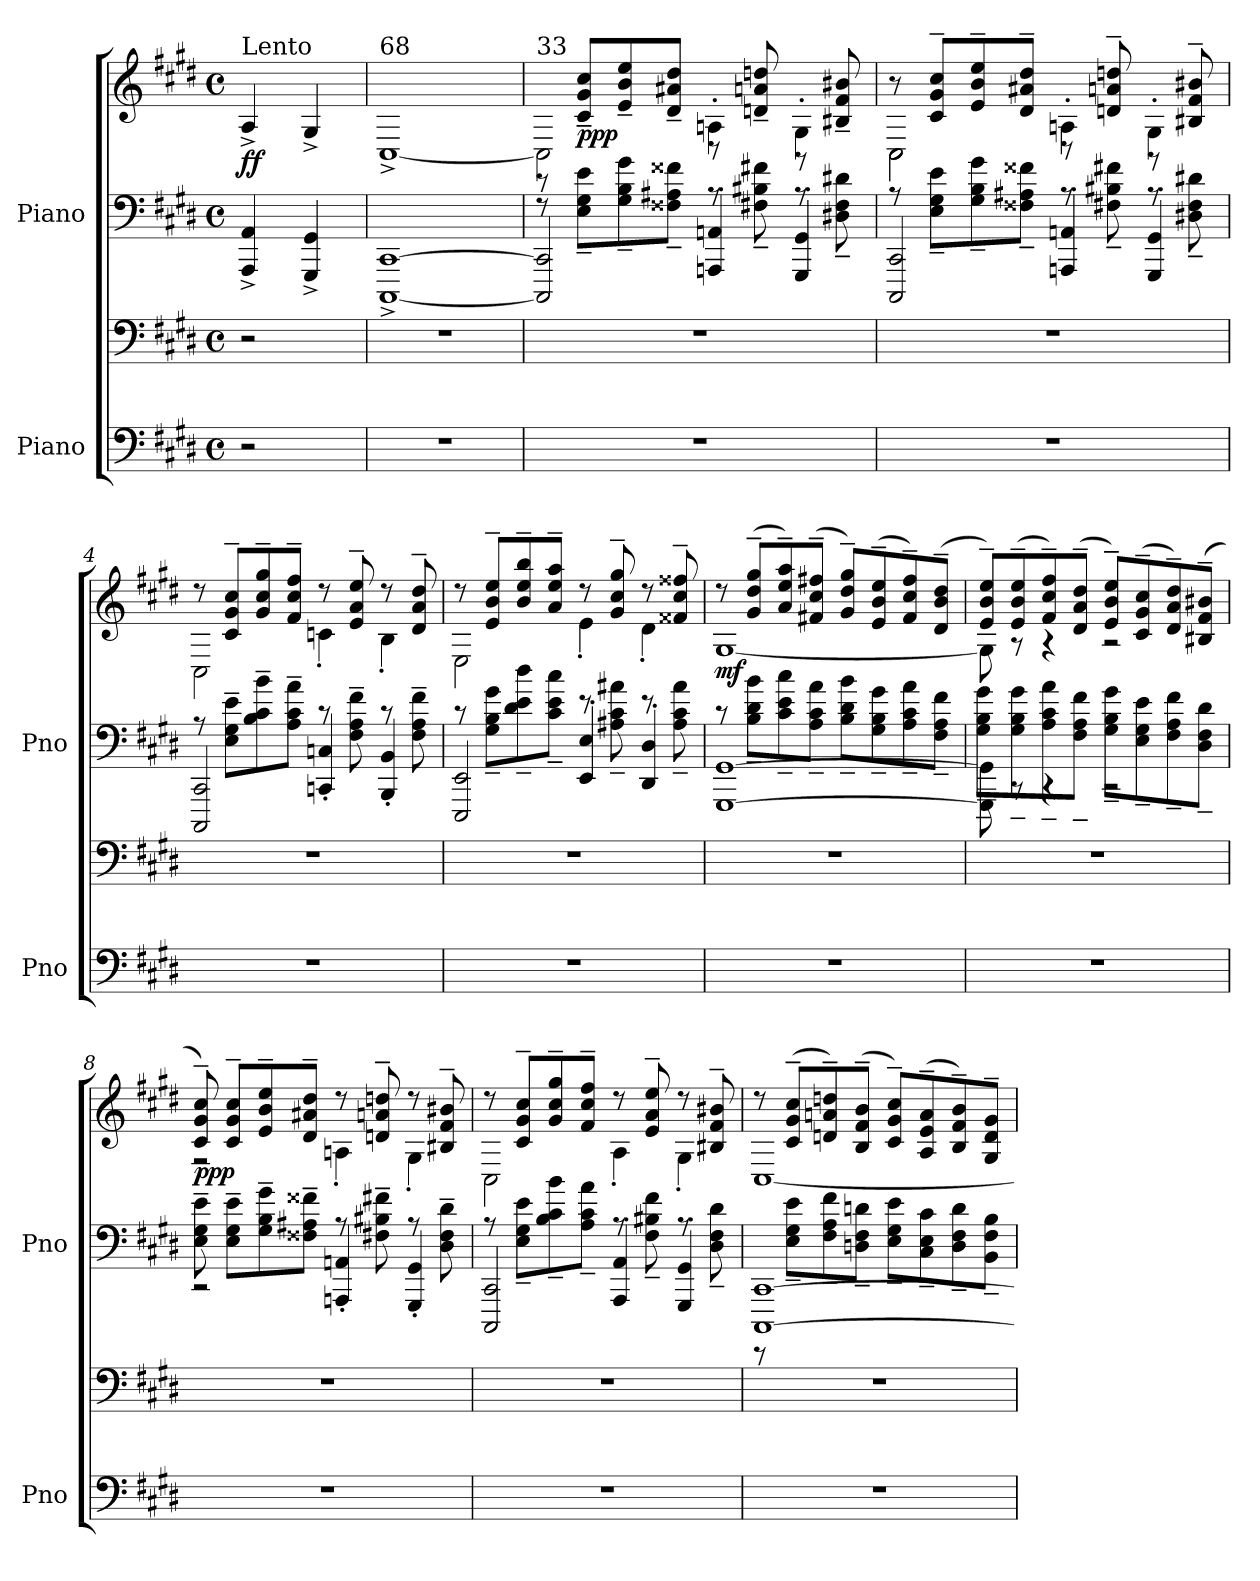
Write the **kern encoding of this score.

**kern	**kern	**kern	**kern	**dynam
*part2	*part2	*part1	*part1	*part1
*staff4	*staff3	*staff2	*staff1	*staff1/2
*I"Piano	*	*I"Piano	*	*
*I'Pno	*	*I'Pno	*	*
*clefF4	*clefF4	*clefF4	*clefG2	*
*k[f#c#g#d#]	*k[f#c#g#d#]	*k[f#c#g#d#]	*k[f#c#g#d#]	*
*E:	*E:	*E:	*E:	*
*M4/4	*M4/4	*M4/4	*M4/4	*
*met(c)	*met(c)	*met(c)	*met(c)	*
=	=	=	=	=
!	!	!	!LO:TX:a:t=Lento	!
!	!	!	!	!LO:DY:b
2r	2r	4AAA/^ 4AA/^	4A^/	ff
.	.	4GGG#/^ 4GG#/^	4G#^/	.
=1	=1	=1	=1	=1
!	!	!	!LO:TX:a:t=68	!
1r	1r	[1CCC#^ [1CC#^	[1C#^	.
=2	=2	=2	=2	=2
*	*	*^	*^	*
!	!	!	!	!LO:TX:a:t=33	!	!
1r	1r	2CCC#/] 2CC#/]	8rF	2C#\]	8r	.
!	!	!	!	!	!	!LO:DY:b
.	.	.	8E\~ 8G#\~ 8e\~L	.	8c#/~ 8g#/~ 8cc#/~L	ppp
.	.	.	8G#\~ 8B\~ 8g#\~	.	8e/~ 8b/~ 8ee/~	.
.	.	.	8F##X\~ 8A#X\~ 8f##X\~J	.	8d#/~ 8a#X/~ 8dd#/~J	.
.	.	4AAAn/' 4AAn/'	8rA	4An'\	8r	.
.	.	.	8F#X\~ 8B#X\~ 8f#X\~	.	8dn/~ 8an/~ 8ddn/~	.
.	.	4GGG#/' 4GG#/'	8rA	4G#'\	8r	.
.	.	.	8D#X\~ 8F#\~ 8d#X\~	.	8B#X/~ 8f#/~ 8b#X/~	.
=3	=3	=3	=3	=3	=3	=3
*	*	*	*	*	*^	*
1r	1r	2CCC#/ 2CC#/	8rA	2C#\	2C#\	8r	.
.	.	.	8E\~ 8G#\~ 8e\~L	.	.	8c#/~ 8g#/~ 8cc#/~L	.
.	.	.	8G#\~ 8B\~ 8g#\~	.	.	8e/~ 8b/~ 8ee/~	.
.	.	.	8F##X\~ 8A#X\~ 8f##X\~J	.	.	8d#/~ 8a#X/~ 8dd#/~J	.
.	.	4AAAn/' 4AAn/'	8rA	4An'\	2ryy	8r	.
.	.	.	8F#X\~ 8B#X\~ 8f#X\~	.	.	8dn/~ 8an/~ 8ddn/~	.
.	.	4GGG#/' 4GG#/'	8rA	4G#'\	.	8r	.
.	.	.	8D#X\~ 8F#\~ 8d#X\~	.	.	8B#X/~ 8f#/~ 8b#X/~	.
*	*	*	*	*	*v	*v	*
!!LO:LB:g=z
=4	=4	=4	=4	=4	=4	=4
1r	1r	8rA	2CCC#/ 2CC#/	8r	2C#\	.
.	.	8E\~ 8G#\~ 8e\~L	.	8c#/~ 8g#/~ 8cc#/~L	.	.
.	.	8B\~ 8c#\~ 8b\~	.	8g#/~ 8cc#/~ 8gg#/~	.	.
.	.	8A\~ 8c#\~ 8a\~J	.	8f#/~ 8cc#/~ 8ff#/~J	.	.
.	.	8rc	4CCn/' 4Cn/'	8r	4cn'\	.
.	.	8F#\~ 8A\~ 8f#\~	.	8e/~ 8a/~ 8ee/~	.	.
.	.	8rc	4BBB/' 4BB/'	8r	4B'\	.
.	.	8F#\~ 8A\~ 8f#\~	.	8d#/~ 8a/~ 8dd#/~	.	.
=5	=5	=5	=5	=5	=5	=5
1r	1r	2EEE/ 2EE/	8rc	8r	2E\	.
.	.	.	8G#\~ 8B\~ 8g#\~L	8e/~ 8b/~ 8ee/~L	.	.
.	.	.	8d#\~ 8e\~ 8dd#\~	8b/~ 8ee/~ 8bb/~	.	.
.	.	.	8c#\~ 8e\~ 8cc#\~J	8a/~ 8ee/~ 8aa/~J	.	.
.	.	4EE/' 4E/'	8re	8r	4e'\	.
.	.	.	8A#X\~ 8c#\~ 8a#X\~	8g#/~ 8cc#/~ 8gg#/~	.	.
.	.	4DD#/' 4D#/'	8re	8r	4d#'\	.
.	.	.	8A#\~ 8c#\~ 8a#\~	8f##X/~ 8cc#/~ 8ff##X/~	.	.
=6	=6	=6	=6	=6	=6	=6
*	*	*	*	*	*^	*
!	!	!	!	!	!	!	!LO:DY:b
1r	1r	[1GGG# [1GG#	8rc	1ryy	[1G#	8rdd	mf
.	.	.	8B\~ 8d#\~ 8b\~L	.	.	(8g#/~ 8dd#/~ 8gg#/~L	.
.	.	.	8c#\~ 8e\~ 8cc#\~	.	.	8a/~ 8ee/~ 8aa/~)	.
.	.	.	8A\~ 8c#\~ 8a\~J	.	.	(8f#X/~ 8cc#/~ 8ff#X/~J	.
.	.	.	8B\~ 8d#\~ 8b\~L	.	.	8g#/~ 8dd#/~ 8gg#/~L)	.
.	.	.	8G#\~ 8B\~ 8g#\~	.	.	(8e/~ 8b/~ 8ee/~	.
.	.	.	8A\~ 8c#\~ 8a\~	.	.	8f#/~ 8cc#/~ 8ff#/~)	.
.	.	.	8F#\~ 8A\~ 8f#\~J	.	.	(8d#/~ 8b/~ 8dd#/~J	.
*	*	*	*	*	*v	*v	*
!!LO:LB:g=z
=7	=7	=7	=7	=7	=7	=7
1r	1r	8GGG#\] 8GG#\]	8G#\~ 8B\~ 8g#\~L	8e/~ 8b/~ 8ee/~L)	8G#\]	.
.	.	8rCC	8G#\~ 8B\~ 8g#\~	(8e/~ 8b/~ 8ee/~	8rA	.
.	.	4rCC	8A\~ 8c#\~ 8a\~	8f#/~ 8cc#/~ 8ff#/~)	4rA	.
.	.	.	8F#\~ 8A\~ 8f#\~J	(8d#/~ 8a/~ 8dd#/~J	.	.
.	.	2rCC	8G#\~ 8B\~ 8g#\~L	8e/~ 8b/~ 8ee/~L)	2rA	.
.	.	.	8E\~ 8G#\~ 8e\~	(8c#/~ 8g#/~ 8cc#/~	.	.
.	.	.	8F#\~ 8A\~ 8f#\~	8d#/~ 8a/~ 8dd#/~)	.	.
.	.	.	8D#\~ 8F#\~ 8d#\~J	(8B#X/~ 8f#/~ 8b#X/~J	.	.
=8	=8	=8	=8	=8	=8	=8
!	!	!	!	!	!	!LO:DY:b
1r	1r	8E\~ 8G#\~ 8e\~	2rCC	8c#/~ 8g#/~ 8cc#/~)	2rF	ppp
.	.	8E\~ 8G#\~ 8e\~L	.	8c#/~ 8g#/~ 8cc#/~L	.	.
.	.	8G#\~ 8B\~ 8g#\~	.	8e/~ 8b/~ 8ee/~	.	.
.	.	8F##X\~ 8A#X\~ 8f##X\~J	.	8d#/~ 8a#X/~ 8dd#/~J	.	.
.	.	8rA	4AAAn/' 4AAn/'	8rdd	4An'\	.
.	.	8F#X\~ 8B#X\~ 8f#X\~	.	8dn/~ 8an/~ 8ddn/~	.	.
.	.	8rA	4GGG#/' 4GG#/'	8rdd	4G#'\	.
.	.	8D#\~ 8F#\~ 8d#\~	.	8B#X/~ 8f#/~ 8b#X/~	.	.
=9	=9	=9	=9	=9	=9	=9
1r	1r	2CCC#/ 2CC#/	8rA	8rdd	2C#\	.
.	.	.	8E\~ 8G#\~ 8e\~L	8c#/~ 8g#/~ 8cc#/~L	.	.
.	.	.	8B\~ 8c#\~ 8b\~	8g#/~ 8cc#/~ 8gg#/~	.	.
.	.	.	8A\~ 8c#\~ 8a\~J	8f#/~ 8cc#/~ 8ff#/~J	.	.
.	.	4AAA/' 4AA/'	8rA	8rdd	4A'\	.
.	.	.	8F#\~ 8B#X\~ 8f#\~	8e/~ 8a/~ 8ee/~	.	.
.	.	4GGG#/' 4GG#/'	8rA	8rdd	4G#'\	.
.	.	.	8D#\~ 8F#\~ 8d#\~	8B#X/~ 8f#/~ 8b#X/~	.	.
!!LO:LB:g=z	!!
=10	=10	=10	=10	=10	=10	=10
1r	1r	[1CCC# [1CC#	8r	8r	[1C#	.
.	.	.	8E\~ 8G#\~ 8e\~L	(8c#/~ 8g#/~ 8cc#/~L	.	.
.	.	.	8F#\~ 8A\~ 8f#\~	8dn/~ 8an/~ 8ddn/~)	.	.
.	.	.	8Dn\~ 8F#\~ 8dn\~J	(8B/~ 8f#/~ 8b/~J	.	.
.	.	.	8E\~ 8G#\~ 8e\~L	8c#/~ 8g#/~ 8cc#/~L)	.	.
.	.	.	8C#\~ 8E\~ 8c#\~	(8A/~ 8e/~ 8a/~	.	.
.	.	.	8D\~ 8F#\~ 8d\~	8B/~ 8f#/~ 8b/~)	.	.
.	.	.	8BB\~ 8F#\~ 8B\~J	8G#/~ 8d/~ 8g#/~J	.	.
*	*	*v	*v	*	*	*
*	*	*	*v	*v	*
=	=	=	=	=
*-	*-	*-	*-	*-
